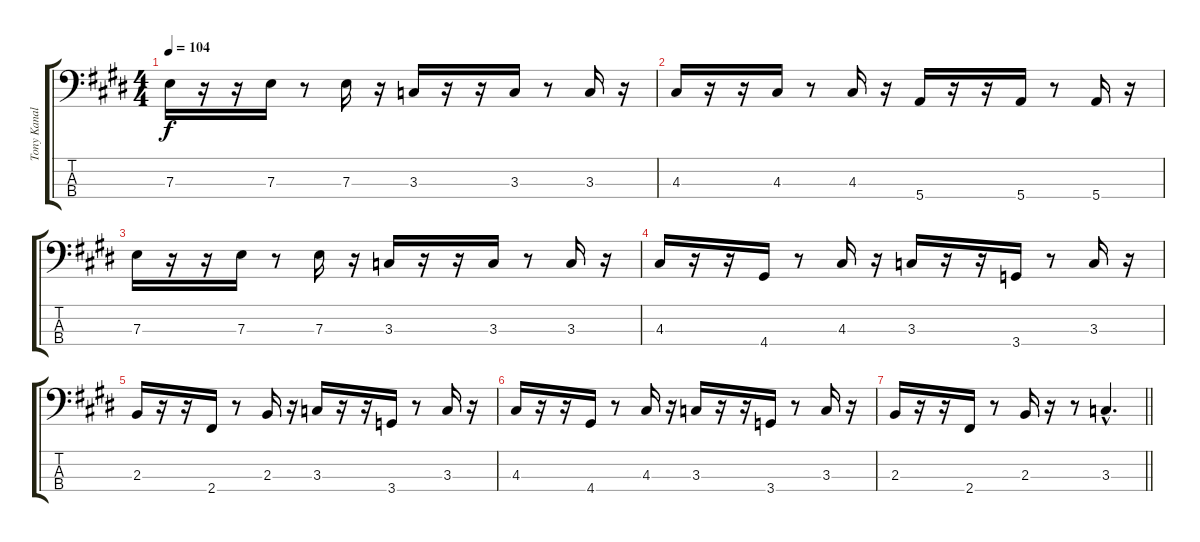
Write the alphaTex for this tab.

\track ("Tony Kanal" "Tony Kanal") {instrument electricbassfinger}
\staff {score tabs}
\tuning (G2 D2 A1 E1) {hide}
\ts (4 4)
\tempo 104
\clef f4
\ks e
7.3.16{dy f} r.16 r.16 7.3.16 r.8 7.3.16 r.16 3.3.16 r.16 r.16 3.3.16 r.8 3.3.16 r.16 |
4.3.16 r.16 r.16 4.3.16 r.8 4.3.16 r.16 5.4.16 r.16 r.16 5.4.16 r.8 5.4.16 r.16 |
7.3.16 r.16 r.16 7.3.16 r.8 7.3.16 r.16 3.3.16 r.16 r.16 3.3.16 r.8 3.3.16 r.16 |
4.3.16 r.16 r.16 4.4.16 r.8 4.3.16 r.16 3.3.16 r.16 r.16 3.4.16 r.8 3.3.16 r.16 |
2.3.16 r.16 r.16 2.4.16 r.8 2.3.16 r.16 3.3.16 r.16 r.16 3.4.16 r.8 3.3.16 r.16 |
4.3.16 r.16 r.16 4.4.16 r.8 4.3.16 r.16 3.3.16 r.16 r.16 3.4.16 r.8 3.3.16 r.16 |
\barLineRight lightlight
2.3.16 r.16 r.16 2.4.16 r.8 2.3.16 r.16 r.8 3.3{hac}.4{d}
